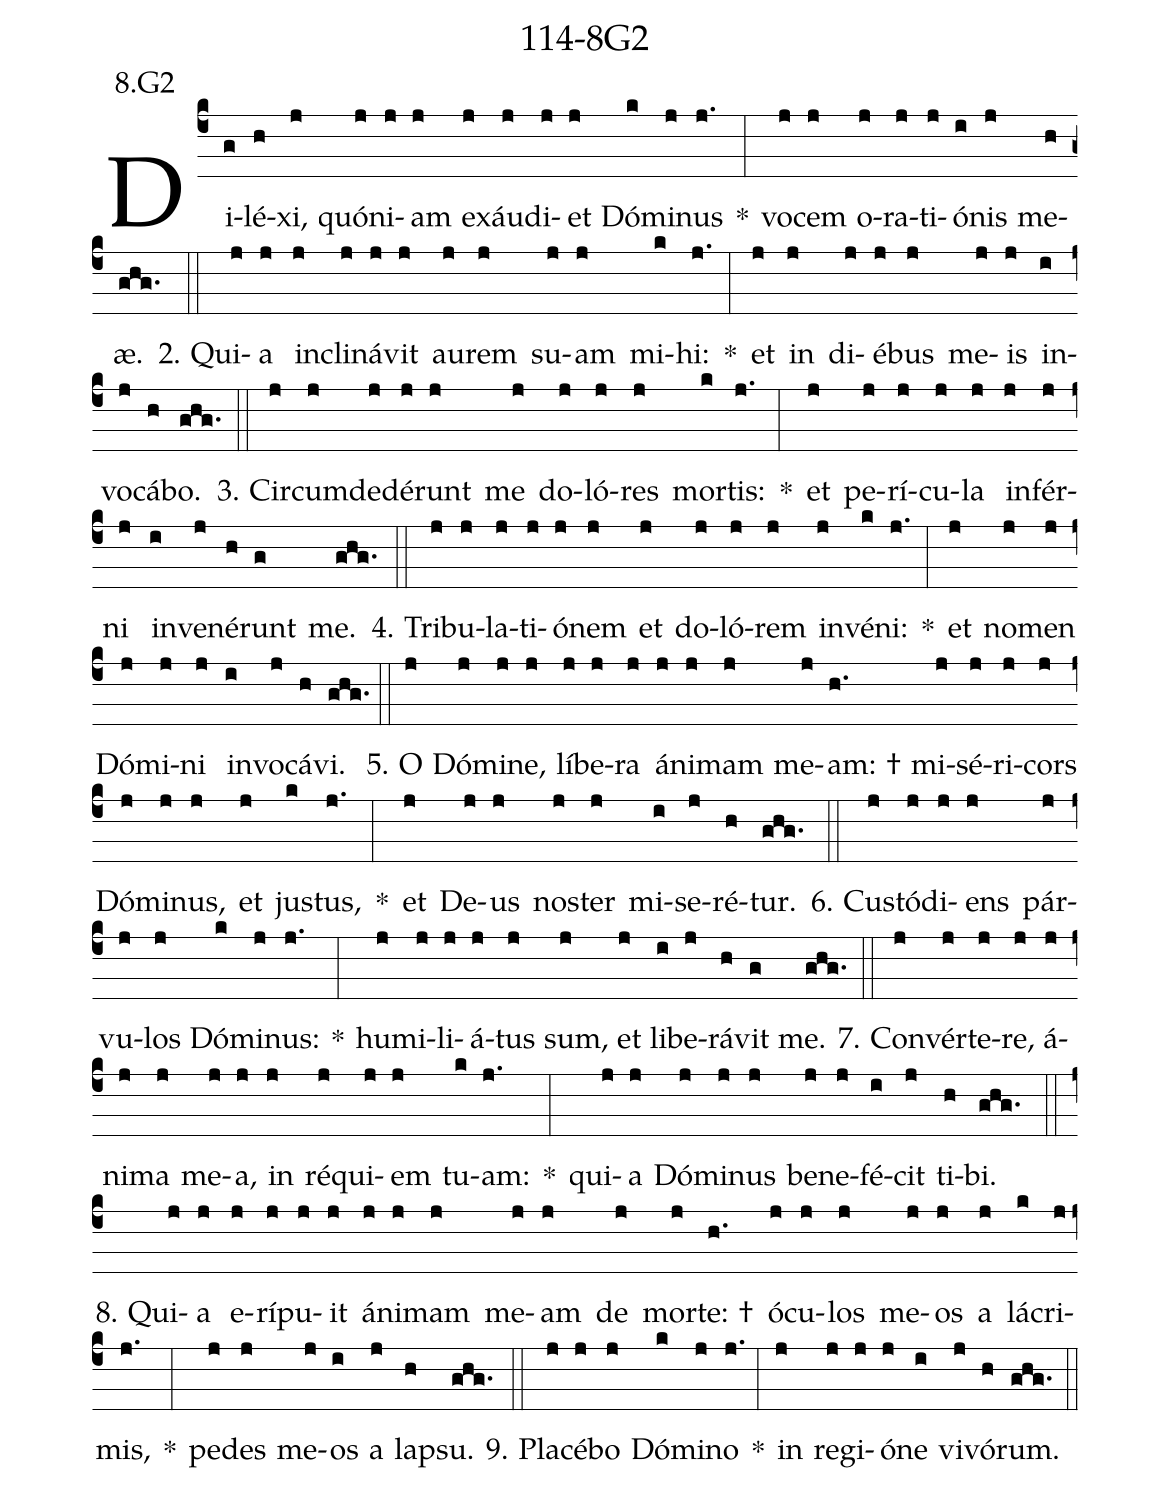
name: 114-8G2;
annotation: 8.G2;
%%
(c4)Di(g)lé(h)xi,(j) quón(j)i(j)am(j) ex(j)áu(j)di(j)et(j) Dó(k)mi(j)nus(j.) *(:) vo(j)cem(j) o(j)ra(j)ti(j)ó(i)nis(j) me(h)æ.(ghg.) (::)
2. Qui(j)a(j) in(j)cli(j)ná(j)vit(j) au(j)rem(j) su(j)am(j) mi(k)hi:(j.) *(:) et(j) in(j) di(j)é(j)bus(j) me(j)is(j) in(i)vo(j)cá(h)bo.(ghg.) (::)
3. Cir(j)cum(j)de(j)dé(j)runt(j) me(j) do(j)ló(j)res(j) mor(k)tis:(j.) *(:) et(j) pe(j)rí(j)cu(j)la(j) in(j)fér(j)ni(j) in(i)ve(j)né(h)runt(g) me.(ghg.) (::)
4. Tri(j)bu(j)la(j)ti(j)ó(j)nem(j) et(j) do(j)ló(j)rem(j) in(j)vé(k)ni:(j.) *(:) et(j) no(j)men(j) Dó(j)mi(j)ni(j) in(i)vo(j)cá(h)vi.(ghg.) (::)
5. O(j) Dó(j)mi(j)ne,(j) lí(j)be(j)ra(j) á(j)ni(j)mam(j) me(j)am: †(h.) mi(j)sé(j)ri(j)cors(j) Dó(j)mi(j)nus,(j) et(j) jus(k)tus,(j.) *(:) et(j) De(j)us(j) nos(j)ter(j) mi(i)se(j)ré(h)tur.(ghg.) (::)
6. Cus(j)tó(j)di(j)ens(j) pár(j)vu(j)los(j) Dó(k)mi(j)nus:(j.) *(:) hu(j)mi(j)li(j)á(j)tus(j) sum,(j) et(j) li(i)be(j)rá(h)vit(g) me.(ghg.) (::)
7. Con(j)vér(j)te(j)re,(j) á(j)ni(j)ma(j) me(j)a,(j) in(j) ré(j)qui(j)em(j) tu(k)am:(j.) *(:) qui(j)a(j) Dó(j)mi(j)nus(j) be(j)ne(j)fé(i)cit(j) ti(h)bi.(ghg.) (::)
8. Qui(j)a(j) e(j)rí(j)pu(j)it(j) á(j)ni(j)mam(j) me(j)am(j) de(j) mor(j)te: †(h.) ó(j)cu(j)los(j) me(j)os(j) a(j) lá(k)cri(j)mis,(j.) *(:) pe(j)des(j) me(j)os(i) a(j) lap(h)su.(ghg.) (::)
9. Pla(j)cé(j)bo(j) Dó(k)mi(j)no(j.) *(:) in(j) re(j)gi(j)ó(j)ne(i) vi(j)vó(h)rum.(ghg.) (::)
